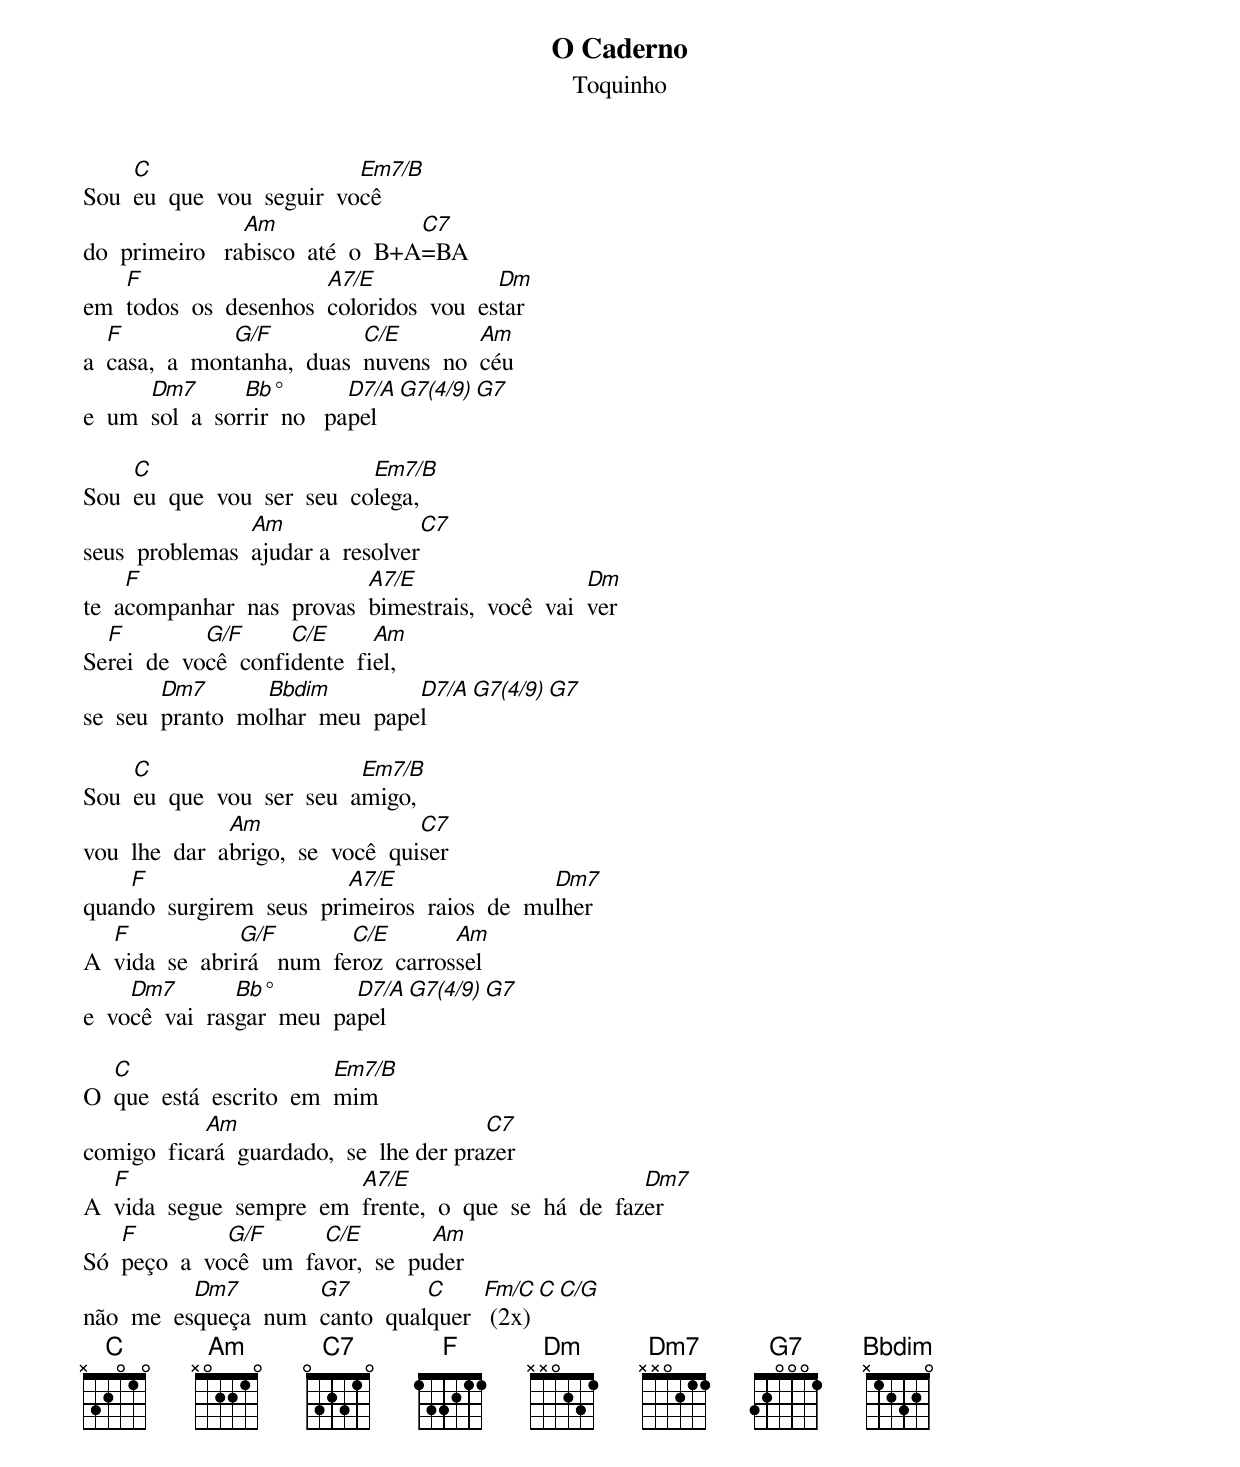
O Caderno
Toquinho

     C                       Em7/B
Sou  eu  que  vou  seguir  você
                 Am                C7
do  primeiro   rabisco  até  o  B+A=BA
    F                    A7/E              Dm
em  todos  os  desenhos  coloridos  vou  estar
   F            G/F           C/E         Am
a  casa,  a  montanha,  duas  nuvens  no  céu
       Dm7        Bb°         D7/A   G7(4/9)   G7
e  um  sol  a  sorrir  no   papel

     C                         Em7/B
Sou  eu  que  vou  ser  seu  colega,
                 Am                 C7
seus  problemas  ajudar a  resolver
     F                       A7/E                    Dm
te  acompanhar  nas  provas  bimestrais,  você  vai  ver
  F          G/F      C/E      Am
Serei  de  você  confidente  fiel,
         Dm7       Bbdim          D7/A    G7(4/9)    G7
se  seu  pranto  molhar  meu  papel

     C                        Em7/B
Sou  eu  que  vou  ser  seu  amigo,
                Am                   C7
vou  lhe  dar  abrigo,  se  você  quiser
    F                      A7/E                 Dm7
quando  surgirem  seus  primeiros  raios  de  mulher
   F             G/F         C/E        Am
A  vida  se  abrirá   num  feroz  carrossel
     Dm7         Bb°         D7/A    G7(4/9)  G7
e  você  vai  rasgar  meu  papel

   C                       Em7/B
O  que  está  escrito  em  mim
            Am                            C7
comigo  ficará  guardado,  se  lhe der prazer
   F                        A7/E                            Dm7
A  vida  segue  sempre  em  frente,  o  que  se  há  de  fazer
    F          G/F       C/E         Am
Só  peço  a  você  um  favor,  se  puder
           Dm7         G7         C     Fm/C     C     C/G
não  me  esqueça  num  canto  qualquer   (2x)
